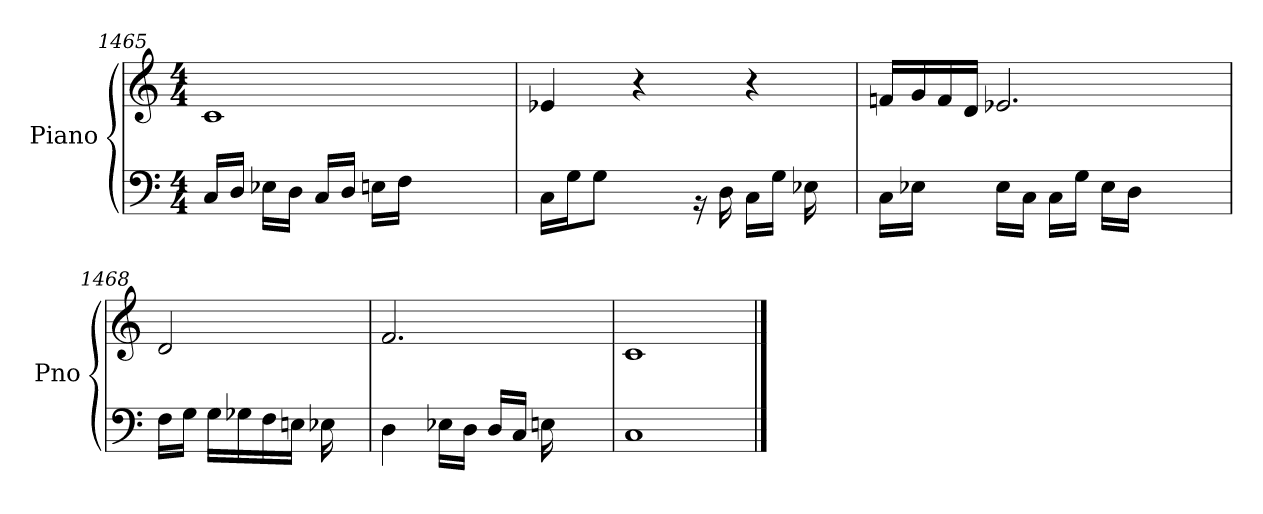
**kern	**kern
*part1	*part1
*staff2	*staff1
*I"Piano	*
*I'Pno	*
!!LO:PB:g=z
*clefF4	*clefG2
*k[]	*k[]
*M4/4	*M4/4
=1465	=1465
16C/LL	1c
16D/JJ	.
16E-X\LL	.
16D\JJ	.
16C/LL	.
16D/JJ	.
16En\LL	.
16F\JJ	.
2ryy	.
=1466	=1466
16C\LL	4e-X/
16G\J	.
8G\J	.
4ryy	4r
16rBB	8ryy
16D\	.
16C\LL	4r
16G\JJ	.
16E-X\	.
16ryy	.
=1467	=1467
16C\LL	16fn/LL
16E-X\JJ	16g/
8ryy	16f/
.	16d/JJ
16E-\LL	2.e-X/
16C\JJ	.
16C\LL	.
16G\JJ	.
16E-\LL	.
16D\JJ	.
4.ryy	.
!!LO:LB:g=z
=1468	=1468
16F\LL	2d/
16G\JJ	.
16G\LL	.
16G-X\	.
16F\	.
16En\JJ	.
16E-X\	.
16ryy	.
=1469	=1469
4D\	2.f/
16E-X\LL	.
16D\JJ	.
16D/LL	.
16C/JJ	.
16En\	.
8.ryy	.
=1470	=1470
1C	1c
==	==
*-	*-
